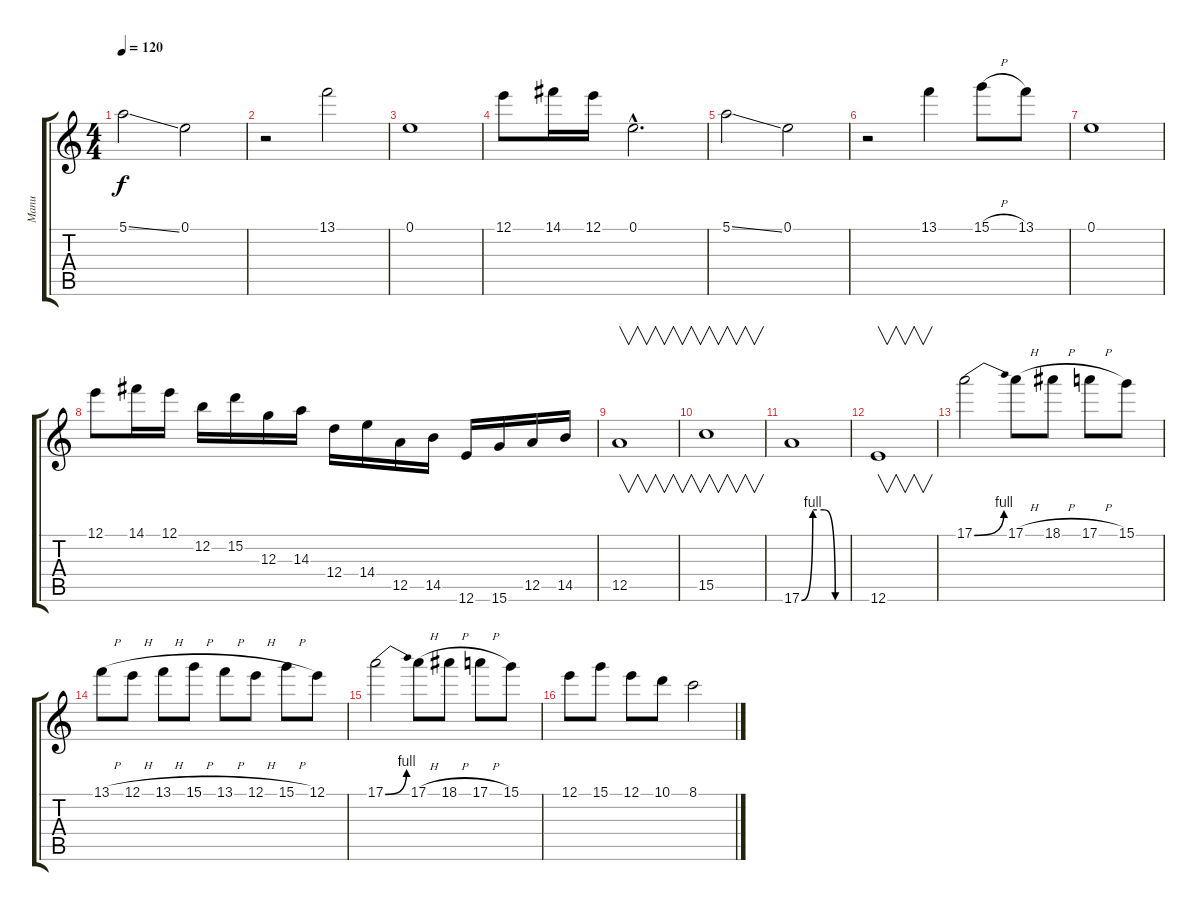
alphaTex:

\track ("Manu" "Manu") {instrument distortionguitar}
\staff {score tabs}
\tuning (E4 B3 G3 D3 A2 E2) {hide}
\ts (4 4)
\tempo 120
\clef g2
\ks c
5.1{ss}.2{dy f instrument distortionguitar} 0.1.2 |
r.2 13.1.2 |
0.1.1 |
12.1.8 14.1.16 12.1.16 0.1{hac}.2{d} |
5.1{ss}.2 0.1.2 |
r.2 13.1.4 15.1{h}.8 13.1.8 |
0.1.1 |
12.1.8 14.1.16 12.1.16 12.2.16 15.2.16 12.3.16 14.3.16 12.4.16 14.4.16 12.5.16 14.5.16 12.6.16 15.6.16 12.5.16 14.5.16 |
12.5.1{v} |
15.5.1{v} |
17.6{be (custom 0 0 15 4 30 4 45 0 60 0)}.1 |
12.6.1{v} |
17.1{be (bend 0 0 60 4)}.2 17.1{h}.8 18.1{h}.8 17.1{h}.8 15.1.8 |
13.1{h}.8 12.1{h}.8 13.1{h}.8 15.1{h}.8 13.1{h}.8 12.1{h}.8 15.1{h}.8 12.1.8 |
17.1{be (bend 0 0 60 4)}.2 17.1{h}.8 18.1{h}.8 17.1{h}.8 15.1.8 |
12.1.8 15.1.8 12.1.8 10.1.8 8.1.2
